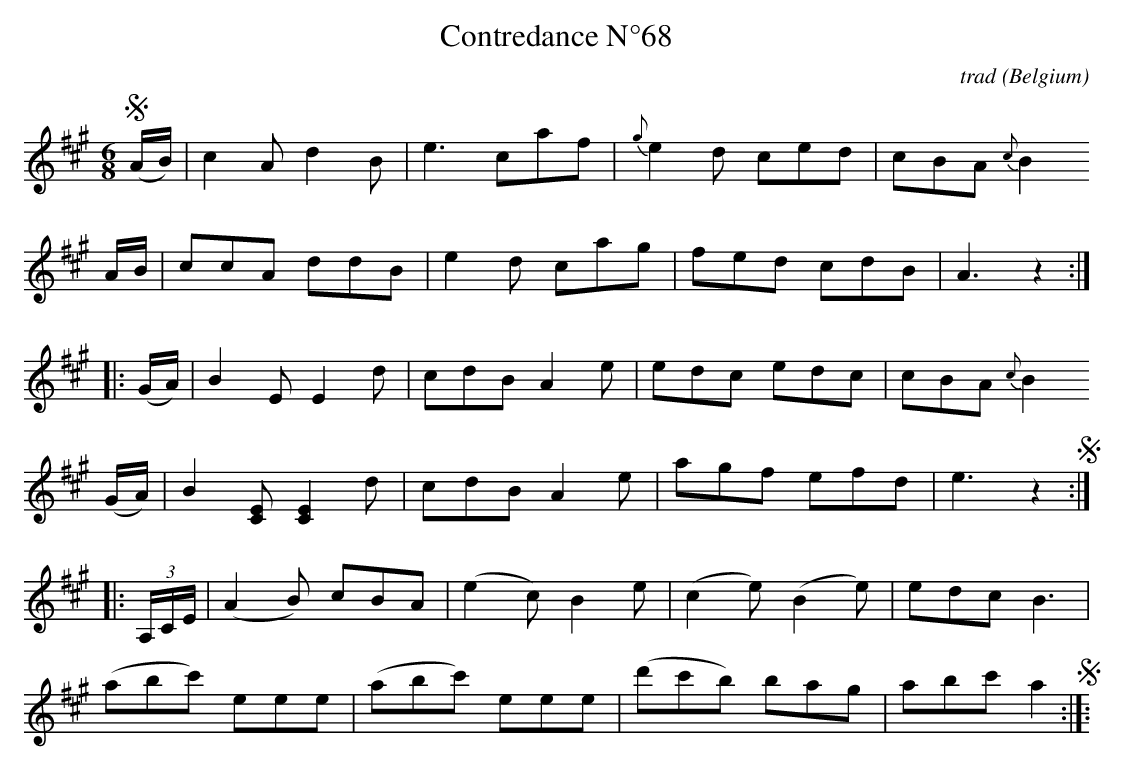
X:1
T:Contredance N°68
C:trad
O:Belgium
M:6/8
L:1/8
K:Amaj
!segno!
(A/2B/2)|c2A d2B|e3 caf|{g}e2d ced|cBA {c}B2
A/2B/2|ccA ddB|e2d cag|fed cdB|A3 z2:|
|:(G/2A/2)|B2E E2d|cdB A2e|edc edc|cBA {c}B2
(G/2A/2)|B2[CE] [CE]2d|cdB A2e|agf efd|e3 z2!segno!:|
|:(3A,/2C/2E/2|(A2B) cBA|(e2c) B2e|(c2e) (B2e)|edc B3|
(abc') eee|(abc') eee|(d'c'b) bag|abc' a2!segno!:|]:
